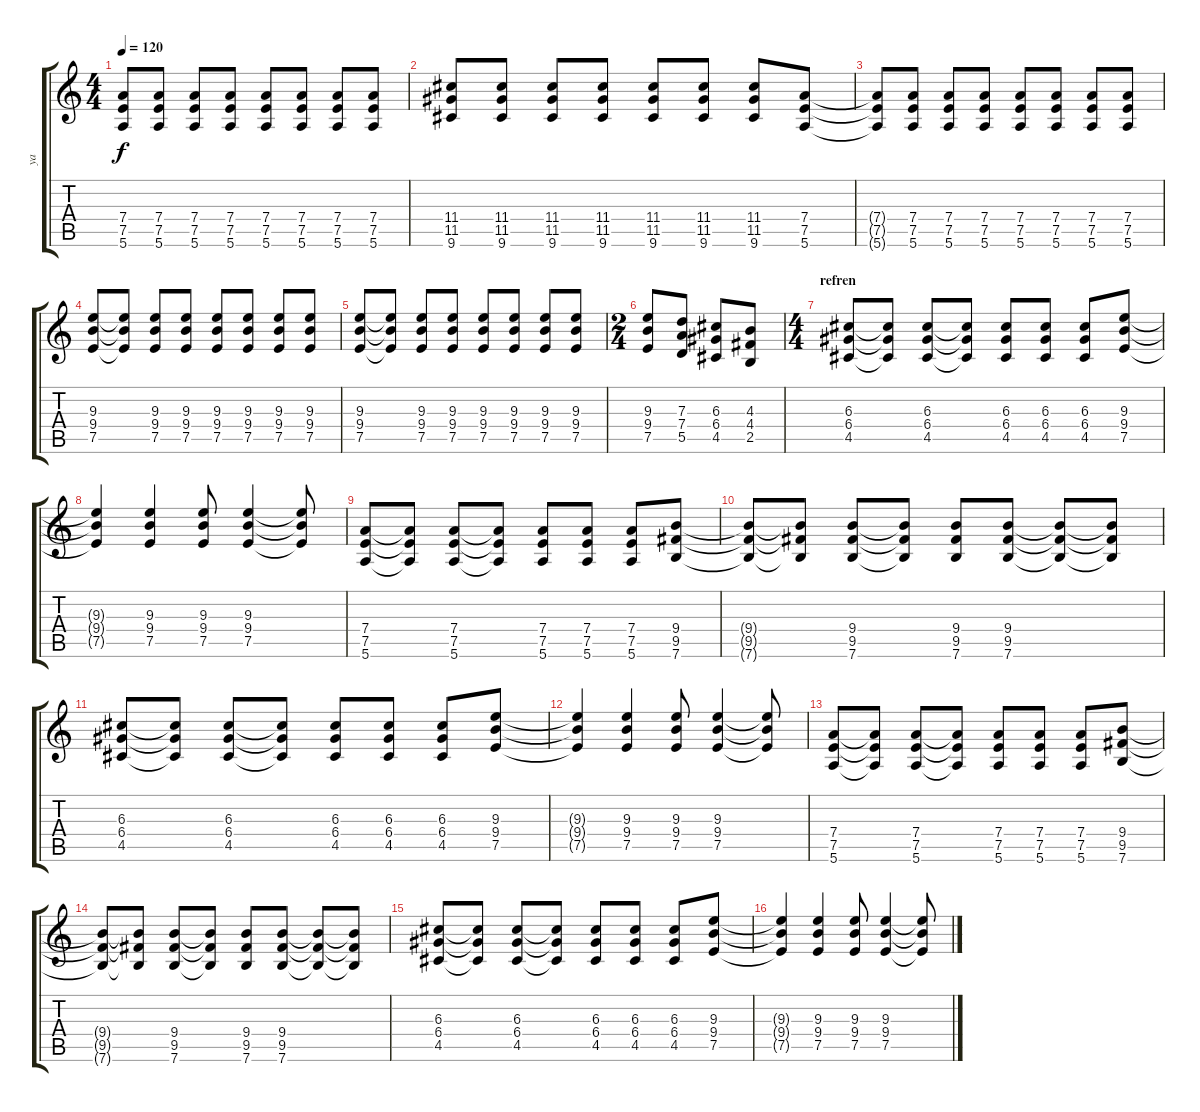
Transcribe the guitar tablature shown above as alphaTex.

\track ("ya" "ya") {instrument overdrivenguitar}
\staff {score tabs}
\tuning (E4 B3 G3 D3 A2 E2) {hide}
\ts (4 4)
\tempo 120
\clef g2
\ks c
(7.4{t} 7.5{t} 5.6{t}).8{dy f} (7.4 7.5 5.6).8 (7.4 7.5 5.6).8 (7.4 7.5 5.6).8 (7.4 7.5 5.6).8 (7.4 7.5 5.6).8 (7.4 7.5 5.6).8 (7.4 7.5 5.6).8 |
(11.4 11.5 9.6).8 (11.4 11.5 9.6).8 (11.4 11.5 9.6).8 (11.4 11.5 9.6).8 (11.4 11.5 9.6).8 (11.4 11.5 9.6).8 (11.4 11.5 9.6).8 (7.4 7.5 5.6).8 |
(7.4{t} 7.5{t} 5.6{t}).8 (7.4 7.5 5.6).8 (7.4 7.5 5.6).8 (7.4 7.5 5.6).8 (7.4 7.5 5.6).8 (7.4 7.5 5.6).8 (7.4 7.5 5.6).8 (7.4 7.5 5.6).8 |
(9.3 9.4 7.5).8 (9.3{t} 9.4{t} 7.5{t}).8 (9.3 9.4 7.5).8 (9.3 9.4 7.5).8 (9.3 9.4 7.5).8 (9.3 9.4 7.5).8 (9.3 9.4 7.5).8 (9.3 9.4 7.5).8 |
(9.3 9.4 7.5).8 (9.3{t} 9.4{t} 7.5{t}).8 (9.3 9.4 7.5).8 (9.3 9.4 7.5).8 (9.3 9.4 7.5).8 (9.3 9.4 7.5).8 (9.3 9.4 7.5).8 (9.3 9.4 7.5).8 |
\ts (2 4)
(9.3 9.4 7.5).8 (7.3 7.4 5.5).8 (6.3 6.4 4.5).8 (4.3 4.4 2.5).8 |
\ts (4 4)
\section ("" "refren")
(6.3 6.4 4.5).8 (6.3{t} 6.4{t} 4.5{t}).8 (6.3 6.4 4.5).8 (6.3{t} 6.4{t} 4.5{t}).8 (6.3 6.4 4.5).8 (6.3 6.4 4.5).8 (6.3 6.4 4.5).8 (9.3 9.4 7.5).8 |
(9.3{t} 9.4{t} 7.5{t}).4 (9.3 9.4 7.5).4 (9.3 9.4 7.5).8 (9.3 9.4 7.5).4 (9.3{t} 9.4{t} 7.5{t}).8 |
(7.4 7.5 5.6).8 (7.4{t} 7.5{t} 5.6{t}).8 (7.4 7.5 5.6).8 (7.4{t} 7.5{t} 5.6{t}).8 (7.4 7.5 5.6).8 (7.4 7.5 5.6).8 (7.4 7.5 5.6).8 (9.4 9.5 7.6).8 |
(9.4{t} 9.5{t} 7.6{t}).8 (9.4{t} 9.5{t} 7.6{t}).8 (9.4 9.5 7.6).8 (9.4{t} 9.5{t} 7.6{t}).8 (9.4 9.5 7.6).8 (9.4 9.5 7.6).8 (9.4{t} 9.5{t} 7.6{t}).8 (9.4{t} 9.5{t} 7.6{t}).8 |
(6.3 6.4 4.5).8 (6.3{t} 6.4{t} 4.5{t}).8 (6.3 6.4 4.5).8 (6.3{t} 6.4{t} 4.5{t}).8 (6.3 6.4 4.5).8 (6.3 6.4 4.5).8 (6.3 6.4 4.5).8 (9.3 9.4 7.5).8 |
(9.3{t} 9.4{t} 7.5{t}).4 (9.3 9.4 7.5).4 (9.3 9.4 7.5).8 (9.3 9.4 7.5).4 (9.3{t} 9.4{t} 7.5{t}).8 |
(7.4 7.5 5.6).8 (7.4{t} 7.5{t} 5.6{t}).8 (7.4 7.5 5.6).8 (7.4{t} 7.5{t} 5.6{t}).8 (7.4 7.5 5.6).8 (7.4 7.5 5.6).8 (7.4 7.5 5.6).8 (9.4 9.5 7.6).8 |
(9.4{t} 9.5{t} 7.6{t}).8 (9.4{t} 9.5{t} 7.6{t}).8 (9.4 9.5 7.6).8 (9.4{t} 9.5{t} 7.6{t}).8 (9.4 9.5 7.6).8 (9.4 9.5 7.6).8 (9.4{t} 9.5{t} 7.6{t}).8 (9.4{t} 9.5{t} 7.6{t}).8 |
(6.3 6.4 4.5).8 (6.3{t} 6.4{t} 4.5{t}).8 (6.3 6.4 4.5).8 (6.3{t} 6.4{t} 4.5{t}).8 (6.3 6.4 4.5).8 (6.3 6.4 4.5).8 (6.3 6.4 4.5).8 (9.3 9.4 7.5).8 |
(9.3{t} 9.4{t} 7.5{t}).4 (9.3 9.4 7.5).4 (9.3 9.4 7.5).8 (9.3 9.4 7.5).4 (9.3{t} 9.4{t} 7.5{t}).8
